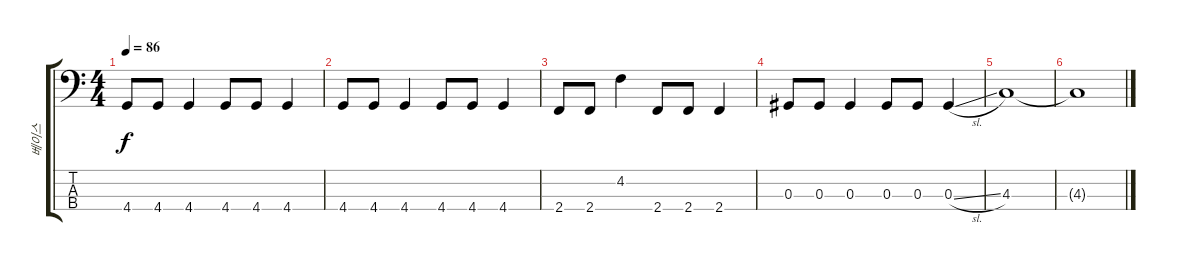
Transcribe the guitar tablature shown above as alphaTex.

\track ("베이스" "베이스") {instrument electricbassfinger}
\staff {score tabs}
\tuning (Gb2 Db2 Ab1 Eb1) {hide}
\ts (4 4)
\tempo 86
\clef f4
\ks c
4.4.8{dy f} 4.4.8 4.4.4 4.4.8 4.4.8 4.4.4 |
4.4.8 4.4.8 4.4.4 4.4.8 4.4.8 4.4.4 |
2.4.8 2.4.8 4.2.4 2.4.8 2.4.8 2.4.4 |
0.3.8 0.3.8 0.3.4 0.3.8 0.3.8 0.3{sl}.4 |
4.3.1 |
4.3{t}.1
